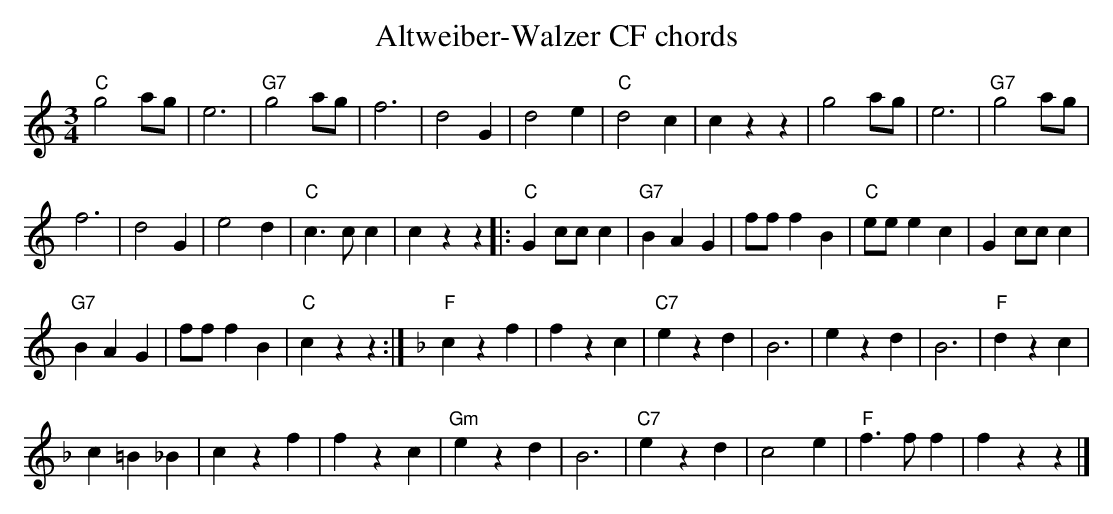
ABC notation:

X:1
T: Altweiber-Walzer CF chords
M:3/4
L:1/4
K:C %%MIDI gchordon
"C"g2a/g/ | e3 | "G7"g2a/g/ | f3 | d2G | d2e | "C"d2c | czz | g2a/g/ | e3 | "G7"g2 a/g/ |
f3 | d2G | e2d | "C"c>cc | czz  |: "C"Gc/c/c | "G7"BAG | f/f/fB | "C"e/e/ec | Gc/c/c |
"G7"BAG | f/f/fB |  "C"czz :| [K:F ] "F"czf | fzc | "C7"ezd | B3 | ezd | B3 | "F"dzc |
c=B_B | czf | fzc | "Gm"ezd | B3 | "C7"ezd | c2e | "F"f>ff | fzz |]
